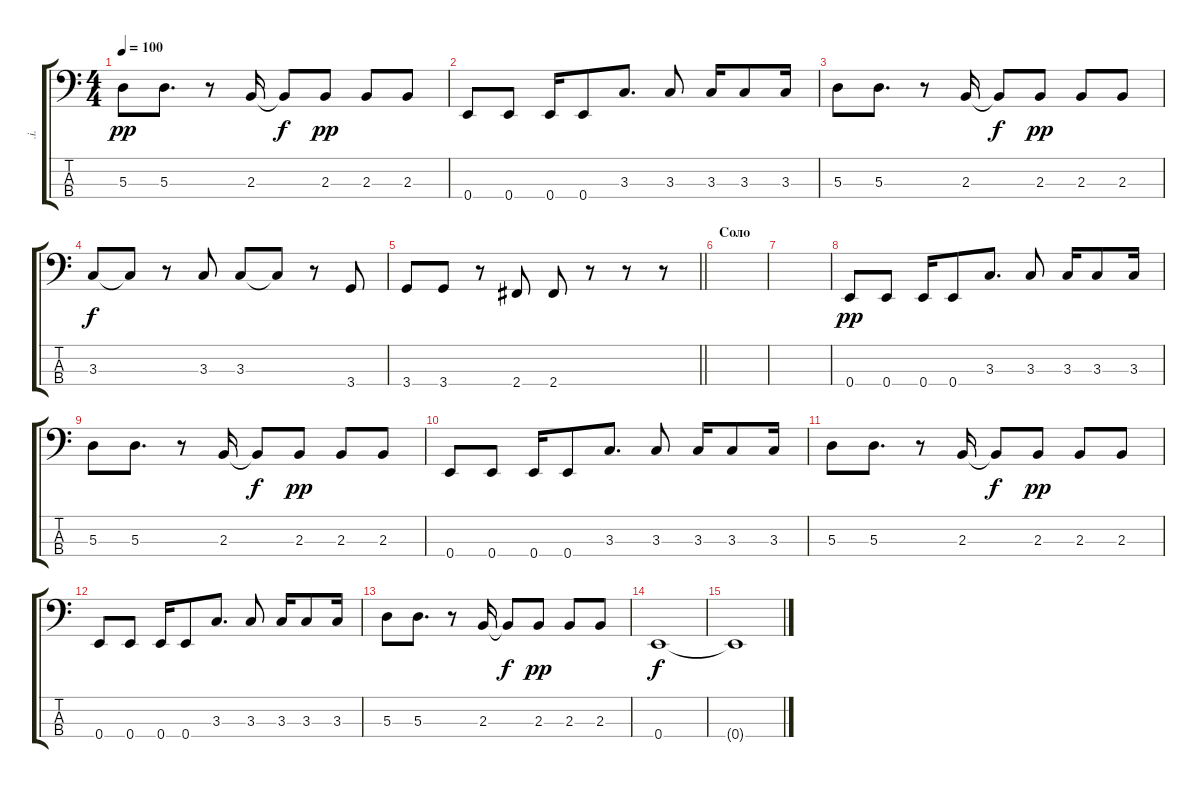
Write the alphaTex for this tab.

\track (".i." ".i.") {instrument electricbassfinger}
\staff {score tabs}
\tuning (G2 D2 A1 E1) {hide}
\ts (4 4)
\tempo 100
\clef f4
\ks c
5.3.8{dy pp} 5.3.8{d} r.8 2.3.16 2.3{t}.8{dy f} 2.3.8{dy pp} 2.3.8 2.3.8 |
0.4.8 0.4.8 0.4.16 0.4.8 3.3.8{d} 3.3.8 3.3.16 3.3.8 3.3.16 |
5.3.8 5.3.8{d} r.8 2.3.16 2.3{t}.8{dy f} 2.3.8{dy pp} 2.3.8 2.3.8 |
3.3.8{dy f} 3.3{t}.8 r.8 3.3.8 3.3.8 3.3{t}.8 r.8 3.4.8 |
\barLineRight lightlight
3.4.8 3.4.8 r.8 2.4.8 2.4.8 r.8 r.8 r.8 |
\section ("" "Соло")
|
|
0.4.8{dy pp} 0.4.8 0.4.16 0.4.8 3.3.8{d} 3.3.8 3.3.16 3.3.8 3.3.16 |
5.3.8 5.3.8{d} r.8 2.3.16 2.3{t}.8{dy f} 2.3.8{dy pp} 2.3.8 2.3.8 |
0.4.8 0.4.8 0.4.16 0.4.8 3.3.8{d} 3.3.8 3.3.16 3.3.8 3.3.16 |
5.3.8 5.3.8{d} r.8 2.3.16 2.3{t}.8{dy f} 2.3.8{dy pp} 2.3.8 2.3.8 |
0.4.8 0.4.8 0.4.16 0.4.8 3.3.8{d} 3.3.8 3.3.16 3.3.8 3.3.16 |
5.3.8 5.3.8{d} r.8 2.3.16 2.3{t}.8{dy f} 2.3.8{dy pp} 2.3.8 2.3.8 |
0.4.1{dy f} |
0.4{t}.1
